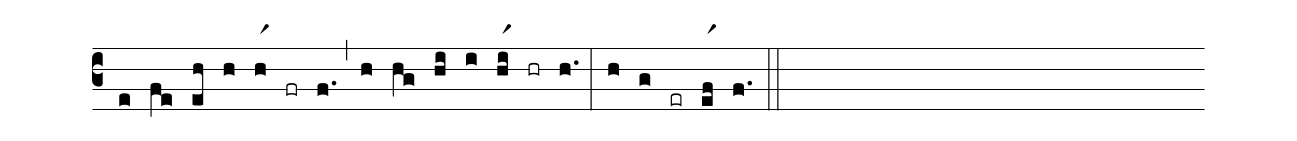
%%
(c3)
(e) (fe) (eh)
(h) (hr1) (fr) (f.) (,)
(h) (hg) (hi) (i) (hir1) (hr) (h.) (:)
(h) (g) (er) (efr1) (f.) (::)
